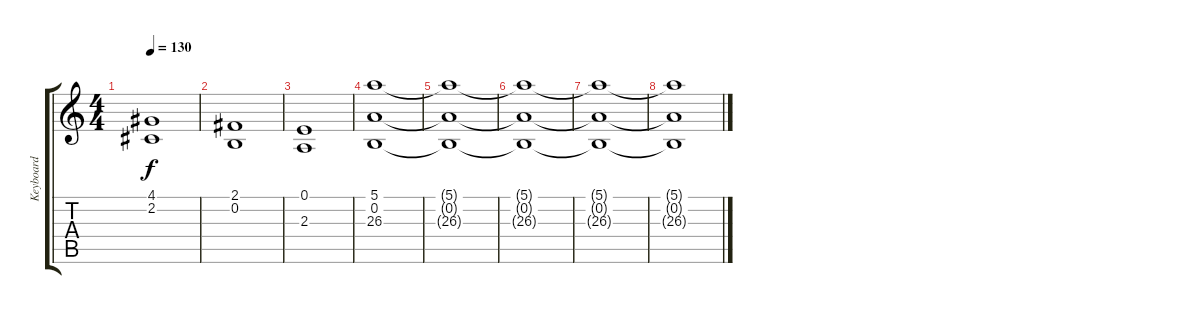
\track ("Keyboard" "Keyboard") {instrument stringensemble1}
\staff {score tabs}
\tuning (E4 B3 G3 D3 A2 E2) {hide}
\ts (4 4)
\tempo 130
\clef g2
\ks c
(4.1 2.2).1{dy f} |
(2.1 0.2).1 |
(0.1 2.3).1 |
(5.1 0.2 26.3).1 |
(5.1{t} 0.2{t} 26.3{t}).1 |
(5.1{t} 0.2{t} 26.3{t}).1 |
(5.1{t} 0.2{t} 26.3{t}).1 |
(5.1{t} 0.2{t} 26.3{t}).1
